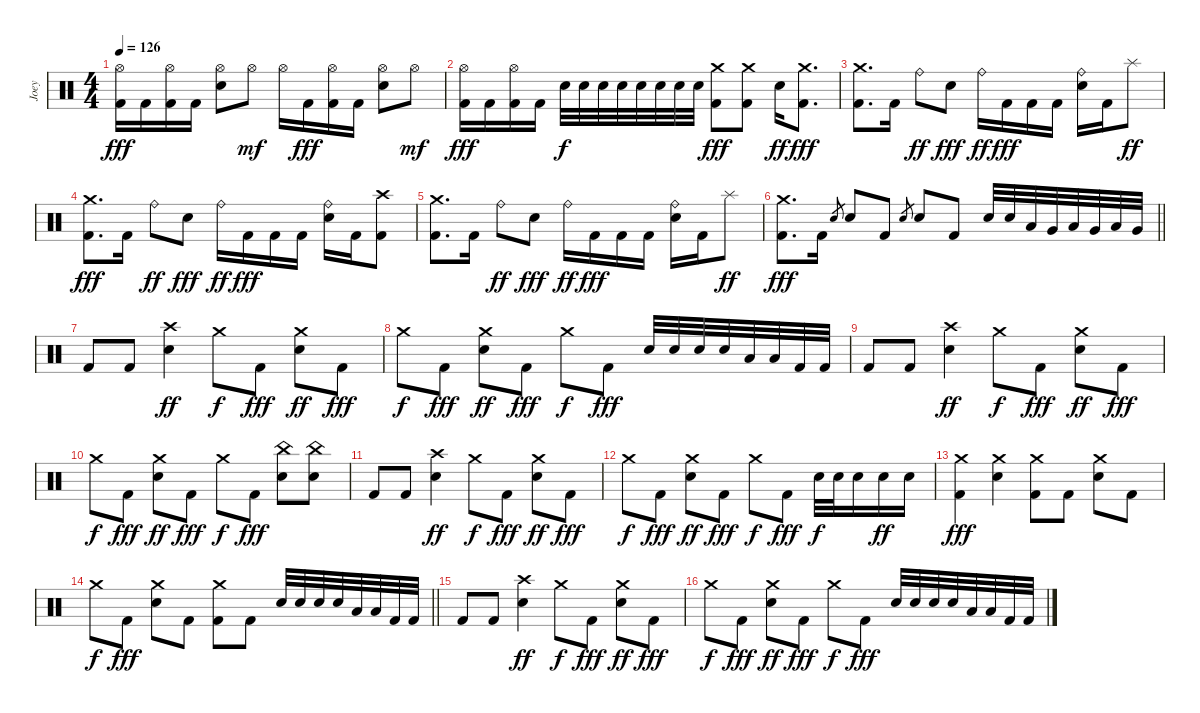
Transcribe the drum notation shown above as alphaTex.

\track ("Joey" "Joey") {instrument percussion}
\staff {score}
\articulation defaults
\ts (4 4)
\tempo 126
\clef neutral
\ks c
("Hi-Hat (open)" "Kick (hit) 2").16{dy fff} "Kick (hit) 2".16 ("Hi-Hat (open)" "Kick (hit) 2").16 "Kick (hit) 2".16 ("Hi-Hat (open)" "Electric Snare (hit)").8 "Hi-Hat (open)".8{dy mf} "Hi-Hat (open)".16 "Kick (hit) 2".16{dy fff} ("Hi-Hat (open)" "Kick (hit) 2").16 "Kick (hit) 2".16 ("Hi-Hat (open)" "Electric Snare (hit)").8 "Hi-Hat (open)".8{dy mf} |
("Hi-Hat (open)" "Kick (hit) 2").16{dy fff} "Kick (hit) 2".16 ("Hi-Hat (open)" "Kick (hit) 2").16 "Kick (hit) 2".16 "Electric Snare (hit)".32{dy f} "Electric Snare (hit)".32 "Electric Snare (hit)".32 "Electric Snare (hit)".32 "Electric Snare (hit)".32 "Electric Snare (hit)".32 "Electric Snare (hit)".32 "Electric Snare (hit)".32 ("Crash medium (hit)" "Kick (hit) 2").8{dy fff} ("Crash medium (hit)" "Kick (hit) 2").8 "Electric Snare (hit)".16{dy ff} ("Crash medium (hit)" "Kick (hit) 2").8{d dy fff} |
("Crash medium (hit)" "Kick (hit) 2").8{d} "Kick (hit) 2".16 "Ride (bell)".8{dy ff} "Electric Snare (hit)".8{dy fff} "Ride (bell)".16{dy ff} "Kick (hit) 2".16{dy fff} "Kick (hit) 2".16 "Kick (hit) 2".16 ("Ride (bell)" "Electric Snare (hit)").16 "Kick (hit) 2".16 "Splash (hit)".8{dy ff} |
("Crash medium (hit)" "Kick (hit) 2").8{d dy fff} "Kick (hit) 2".16 "Ride (bell)".8{dy ff} "Electric Snare (hit)".8{dy fff} "Ride (bell)".16{dy ff} "Kick (hit) 2".16{dy fff} "Kick (hit) 2".16 "Kick (hit) 2".16 ("Ride (bell)" "Electric Snare (hit)").16 "Kick (hit) 2".16 ("Crash high (hit)" "Kick (hit) 2").8 |
("Crash medium (hit)" "Kick (hit) 2").8{d} "Kick (hit) 2".16 "Ride (bell)".8{dy ff} "Electric Snare (hit)".8{dy fff} "Ride (bell)".16{dy ff} "Kick (hit) 2".16{dy fff} "Kick (hit) 2".16 "Kick (hit) 2".16 ("Ride (bell)" "Electric Snare (hit)").16 "Kick (hit) 2".16 "Splash (hit)".8{dy ff} |
\barLineRight lightlight
("Crash medium (hit)" "Kick (hit) 2").8{d dy fff} "Kick (hit) 2".16 "Electric Snare (hit)".8{gr} "Electric Snare (hit)".8 "Kick (hit) 2".8 "Electric Snare (hit)".8{gr} "Electric Snare (hit)".8 "Kick (hit) 2".8 "Electric Snare (hit)".32 "Electric Snare (hit)".32 "Low Tom (hit)".32 "Very Low Tom (hit)".32 "Low Tom (hit)".32 "Very Low Tom (hit)".32 "Low Tom (hit)".32 "Very Low Tom (hit)".32 |
"Kick (hit) 2".8 "Kick (hit) 2".8 ("Crash high (hit)" "Electric Snare (hit)").4{dy ff} "Crash medium (hit)".8{dy f} "Kick (hit) 2".8{dy fff} ("Crash medium (hit)" "Electric Snare (hit)").8{dy ff} "Kick (hit) 2".8{dy fff} |
"Crash medium (hit)".8{dy f} "Kick (hit) 2".8{dy fff} ("Crash medium (hit)" "Electric Snare (hit)").8{dy ff} "Kick (hit) 2".8{dy fff} "Crash medium (hit)".8{dy f} "Kick (hit) 2".8{dy fff} "Electric Snare (hit)".32 "Electric Snare (hit)".32 "Electric Snare (hit)".32 "Electric Snare (hit)".32 "Low Tom (hit)".32 "Low Tom (hit)".32 "Kick (hit) 2".32 "Kick (hit) 2".32 |
"Kick (hit) 2".8 "Kick (hit) 2".8 ("Crash high (hit)" "Electric Snare (hit)").4{dy ff} "Crash medium (hit)".8{dy f} "Kick (hit) 2".8{dy fff} ("Crash medium (hit)" "Electric Snare (hit)").8{dy ff} "Kick (hit) 2".8{dy fff} |
"Crash medium (hit)".8{dy f} "Kick (hit) 2".8{dy fff} ("Crash medium (hit)" "Electric Snare (hit)").8{dy ff} "Kick (hit) 2".8{dy fff} "Crash medium (hit)".8{dy f} "Kick (hit) 2".8{dy fff} ("China (hit)" "Electric Snare (hit)").8 ("China (hit)" "Electric Snare (hit)").8 |
"Kick (hit) 2".8 "Kick (hit) 2".8 ("Crash high (hit)" "Electric Snare (hit)").4{dy ff} "Crash medium (hit)".8{dy f} "Kick (hit) 2".8{dy fff} ("Crash medium (hit)" "Electric Snare (hit)").8{dy ff} "Kick (hit) 2".8{dy fff} |
"Crash medium (hit)".8{dy f} "Kick (hit) 2".8{dy fff} ("Crash medium (hit)" "Electric Snare (hit)").8{dy ff} "Kick (hit) 2".8{dy fff} "Crash medium (hit)".8{dy f} "Kick (hit) 2".8{dy fff} "Electric Snare (hit)".32{dy f} "Electric Snare (hit)".32 "Electric Snare (hit)".16 "Electric Snare (hit)".16{dy ff} "Electric Snare (hit)".16 |
("Crash medium (hit)" "Kick (hit) 2").4{dy fff} ("Crash medium (hit)" "Electric Snare (hit)").4 ("Crash medium (hit)" "Kick (hit) 2").8 "Kick (hit) 2".8 ("Crash medium (hit)" "Electric Snare (hit)").8 "Kick (hit) 2".8 |
\barLineRight lightlight "Crash medium (hit)".8{dy f} "Kick (hit) 2".8{dy fff}
("Crash medium (hit)" "Electric Snare (hit)").8 "Kick (hit) 2".8 ("Crash medium (hit)" "Kick (hit) 2").8 "Kick (hit) 2".8 "Electric Snare (hit)".32 "Electric Snare (hit)".32 "Electric Snare (hit)".32 "Electric Snare (hit)".32 "Low Tom (hit)".32 "Low Tom (hit)".32 "Kick (hit) 2".32 "Kick (hit) 2".32 |
"Kick (hit) 2".8 "Kick (hit) 2".8 ("Crash high (hit)" "Electric Snare (hit)").4{dy ff} "Crash medium (hit)".8{dy f} "Kick (hit) 2".8{dy fff} ("Crash medium (hit)" "Electric Snare (hit)").8{dy ff} "Kick (hit) 2".8{dy fff} |
"Crash medium (hit)".8{dy f} "Kick (hit) 2".8{dy fff} ("Crash medium (hit)" "Electric Snare (hit)").8{dy ff} "Kick (hit) 2".8{dy fff} "Crash medium (hit)".8{dy f} "Kick (hit) 2".8{dy fff} "Electric Snare (hit)".32 "Electric Snare (hit)".32 "Electric Snare (hit)".32 "Electric Snare (hit)".32 "Low Tom (hit)".32 "Low Tom (hit)".32 "Kick (hit) 2".32 "Kick (hit) 2".32
